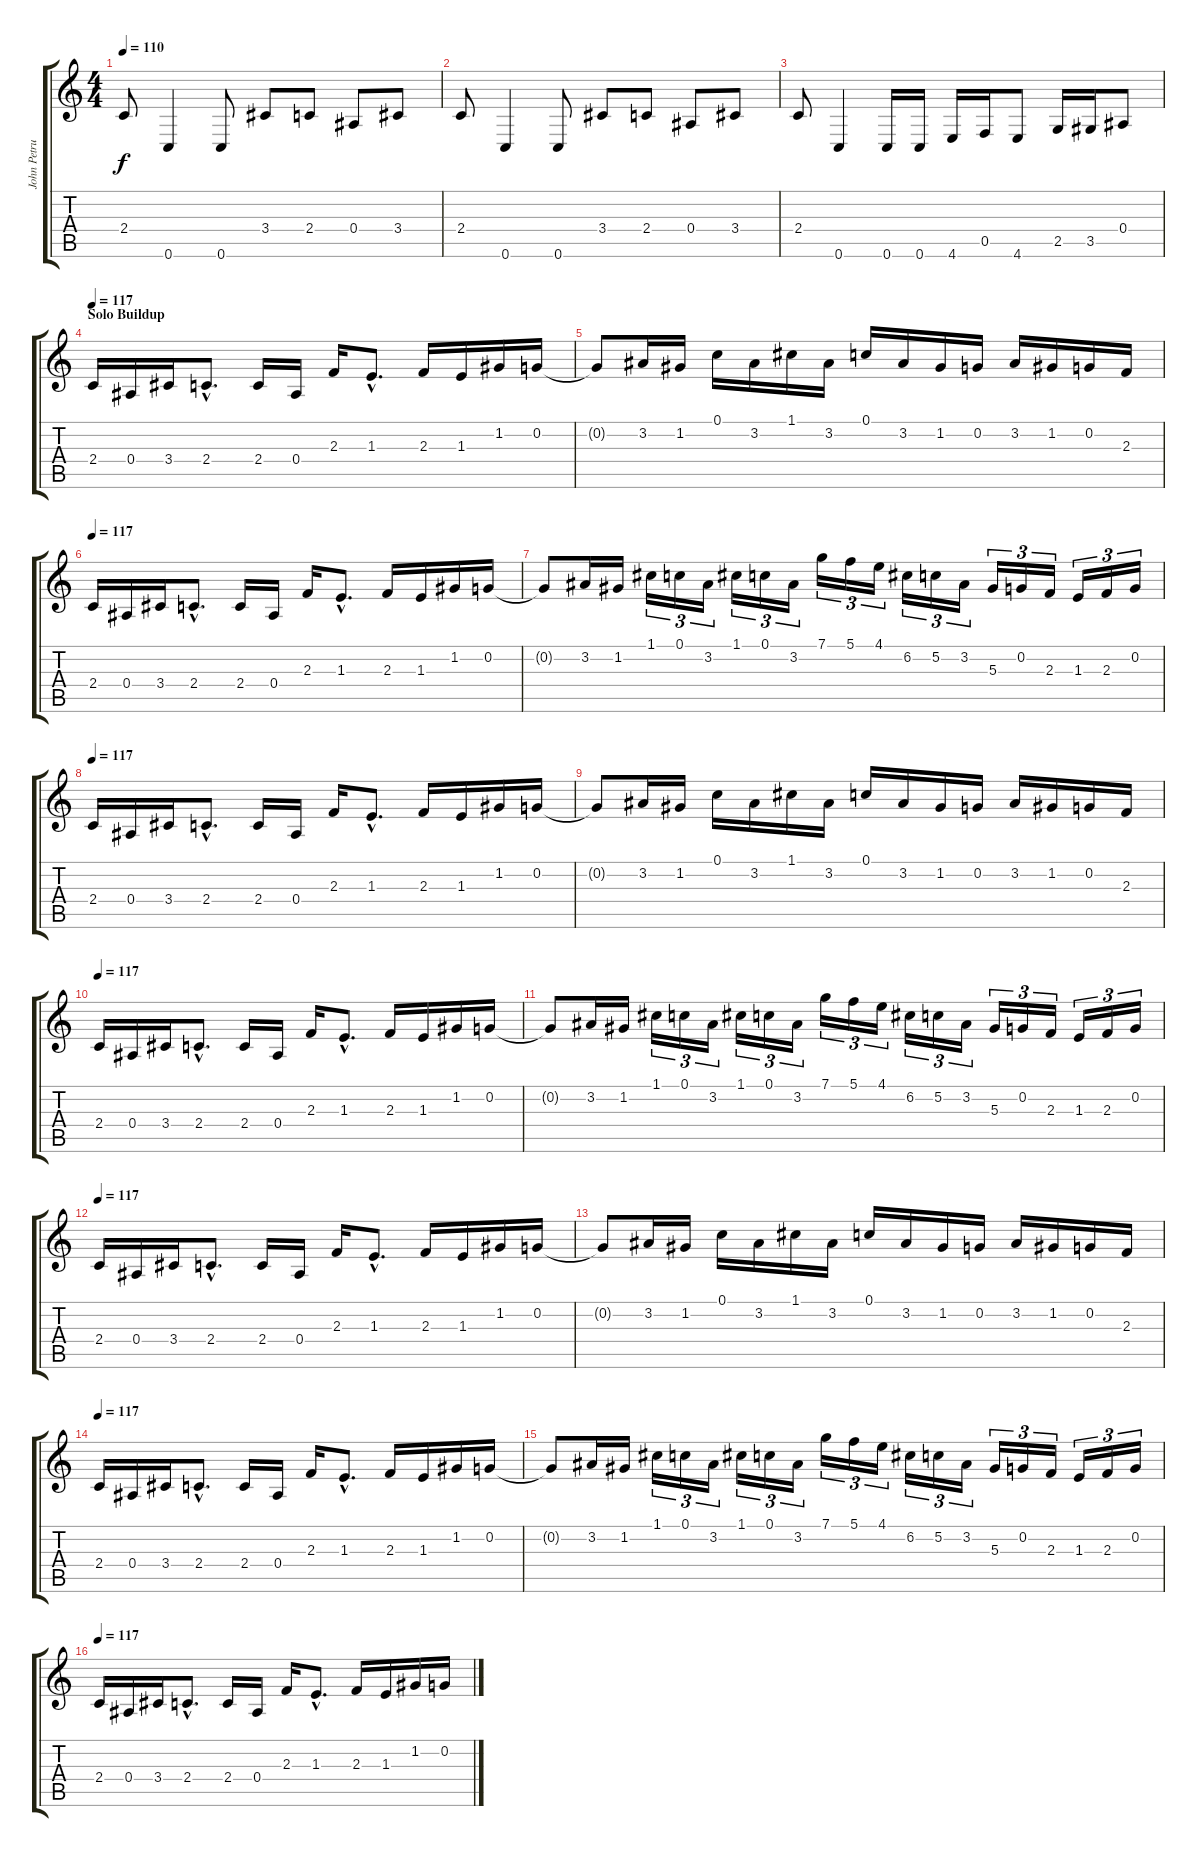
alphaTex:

\track ("John Petrucci" "John Petru") {instrument distortionguitar}
\staff {score tabs}
\tuning (C4 G3 Eb3 Bb2 F2 C2) {hide}
\ts (4 4)
\tempo 110
\clef g2
\ks c
2.4.8{dy f} 0.6.4 0.6.8 3.4.8 2.4.8 0.4.8 3.4.8 |
2.4.8 0.6.4 0.6.8 3.4.8 2.4.8 0.4.8 3.4.8 |
2.4.8 0.6.4 0.6.16 0.6.16 4.6.16 0.5.16 4.6.8 2.5.16 3.5.16 0.4.8 |
\section ("" "Solo Buildup")
\tempo 117
2.4.16 0.4.16 3.4.16 2.4{hac}.8{d} 2.4.16 0.4.16 2.3.16 1.3{hac}.8{d} 2.3.16 1.3.16 1.2.16 0.2.16 |
0.2{t}.8 3.2.16 1.2.16 0.1.16 3.2.16 1.1.16 3.2.16 0.1.16 3.2.16 1.2.16 0.2.16 3.2.16 1.2.16 0.2.16 2.3.16 |
\tempo 117
2.4.16 0.4.16 3.4.16 2.4{hac}.8{d} 2.4.16 0.4.16 2.3.16 1.3{hac}.8{d} 2.3.16 1.3.16 1.2.16 0.2.16 |
0.2{t}.8 3.2.16 1.2.16 1.1.16{tu (3 2)} 0.1.16{tu (3 2)} 3.2.16{tu (3 2)} 1.1.16{tu (3 2)} 0.1.16{tu (3 2)} 3.2.16{tu (3 2)} 7.1.16{tu (3 2)} 5.1.16{tu (3 2)} 4.1.16{tu (3 2)} 6.2.16{tu (3 2)} 5.2.16{tu (3 2)} 3.2.16{tu (3 2)} 5.3.16{tu (3 2)} 0.2.16{tu (3 2)} 2.3.16{tu (3 2)} 1.3.16{tu (3 2)} 2.3.16{tu (3 2)} 0.2.16{tu (3 2)} |
\tempo 117
2.4.16 0.4.16 3.4.16 2.4{hac}.8{d} 2.4.16 0.4.16 2.3.16 1.3{hac}.8{d} 2.3.16 1.3.16 1.2.16 0.2.16 |
0.2{t}.8 3.2.16 1.2.16 0.1.16 3.2.16 1.1.16 3.2.16 0.1.16 3.2.16 1.2.16 0.2.16 3.2.16 1.2.16 0.2.16 2.3.16 |
\tempo 117
2.4.16 0.4.16 3.4.16 2.4{hac}.8{d} 2.4.16 0.4.16 2.3.16 1.3{hac}.8{d} 2.3.16 1.3.16 1.2.16 0.2.16 |
0.2{t}.8 3.2.16 1.2.16 1.1.16{tu (3 2)} 0.1.16{tu (3 2)} 3.2.16{tu (3 2)} 1.1.16{tu (3 2)} 0.1.16{tu (3 2)} 3.2.16{tu (3 2)} 7.1.16{tu (3 2)} 5.1.16{tu (3 2)} 4.1.16{tu (3 2)} 6.2.16{tu (3 2)} 5.2.16{tu (3 2)} 3.2.16{tu (3 2)} 5.3.16{tu (3 2)} 0.2.16{tu (3 2)} 2.3.16{tu (3 2)} 1.3.16{tu (3 2)} 2.3.16{tu (3 2)} 0.2.16{tu (3 2)} |
\tempo 117
2.4.16 0.4.16 3.4.16 2.4{hac}.8{d} 2.4.16 0.4.16 2.3.16 1.3{hac}.8{d} 2.3.16 1.3.16 1.2.16 0.2.16 |
0.2{t}.8 3.2.16 1.2.16 0.1.16 3.2.16 1.1.16 3.2.16 0.1.16 3.2.16 1.2.16 0.2.16 3.2.16 1.2.16 0.2.16 2.3.16 |
\tempo 117
2.4.16 0.4.16 3.4.16 2.4{hac}.8{d} 2.4.16 0.4.16 2.3.16 1.3{hac}.8{d} 2.3.16 1.3.16 1.2.16 0.2.16 |
0.2{t}.8 3.2.16 1.2.16 1.1.16{tu (3 2)} 0.1.16{tu (3 2)} 3.2.16{tu (3 2)} 1.1.16{tu (3 2)} 0.1.16{tu (3 2)} 3.2.16{tu (3 2)} 7.1.16{tu (3 2)} 5.1.16{tu (3 2)} 4.1.16{tu (3 2)} 6.2.16{tu (3 2)} 5.2.16{tu (3 2)} 3.2.16{tu (3 2)} 5.3.16{tu (3 2)} 0.2.16{tu (3 2)} 2.3.16{tu (3 2)} 1.3.16{tu (3 2)} 2.3.16{tu (3 2)} 0.2.16{tu (3 2)} |
\tempo 117
2.4.16 0.4.16 3.4.16 2.4{hac}.8{d} 2.4.16 0.4.16 2.3.16 1.3{hac}.8{d} 2.3.16 1.3.16 1.2.16 0.2.16
